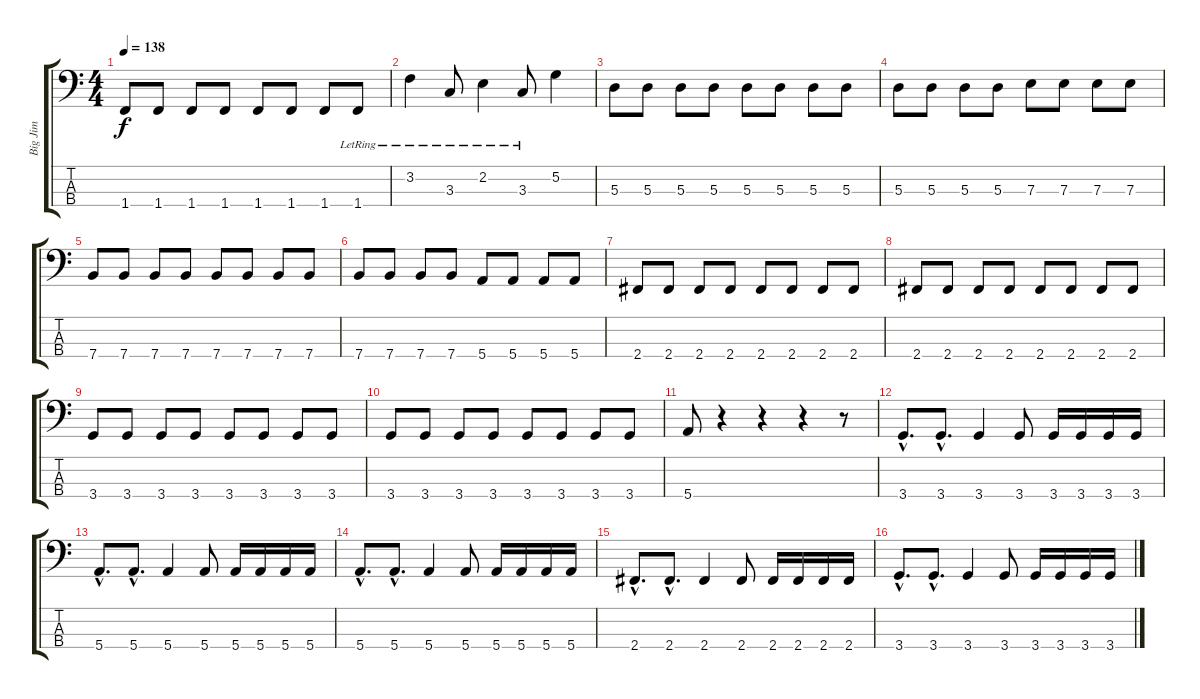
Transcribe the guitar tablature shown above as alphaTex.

\track ("Big Jim" "Big Jim") {instrument electricbasspick}
\staff {score tabs}
\tuning (G2 D2 A1 E1) {hide}
\ts (4 4)
\tempo 138
\clef f4
\ks c
1.4.8{dy f} 1.4.8 1.4.8 1.4.8 1.4.8 1.4.8 1.4.8 1.4{lr}.8 |
3.2{lr}.4 3.3{lr}.8 2.2{lr}.4 3.3{lr}.8 5.2.4 |
5.3.8 5.3.8 5.3.8 5.3.8 5.3.8 5.3.8 5.3.8 5.3.8 |
5.3.8 5.3.8 5.3.8 5.3.8 7.3.8 7.3.8 7.3.8 7.3.8 |
7.4.8 7.4.8 7.4.8 7.4.8 7.4.8 7.4.8 7.4.8 7.4.8 |
7.4.8 7.4.8 7.4.8 7.4.8 5.4.8 5.4.8 5.4.8 5.4.8 |
2.4.8 2.4.8 2.4.8 2.4.8 2.4.8 2.4.8 2.4.8 2.4.8 |
2.4.8 2.4.8 2.4.8 2.4.8 2.4.8 2.4.8 2.4.8 2.4.8 |
3.4.8 3.4.8 3.4.8 3.4.8 3.4.8 3.4.8 3.4.8 3.4.8 |
3.4.8 3.4.8 3.4.8 3.4.8 3.4.8 3.4.8 3.4.8 3.4.8 |
5.4.8 r.4 r.4 r.4 r.8 |
3.4{hac}.8{d} 3.4{hac}.8{d} 3.4.4 3.4.8 3.4.16 3.4.16 3.4.16 3.4.16 |
5.4{hac}.8{d} 5.4{hac}.8{d} 5.4.4 5.4.8 5.4.16 5.4.16 5.4.16 5.4.16 |
5.4{hac}.8{d} 5.4{hac}.8{d} 5.4.4 5.4.8 5.4.16 5.4.16 5.4.16 5.4.16 |
2.4{hac}.8{d} 2.4{hac}.8{d} 2.4.4 2.4.8 2.4.16 2.4.16 2.4.16 2.4.16 |
3.4{hac}.8{d} 3.4{hac}.8{d} 3.4.4 3.4.8 3.4.16 3.4.16 3.4.16 3.4.16
